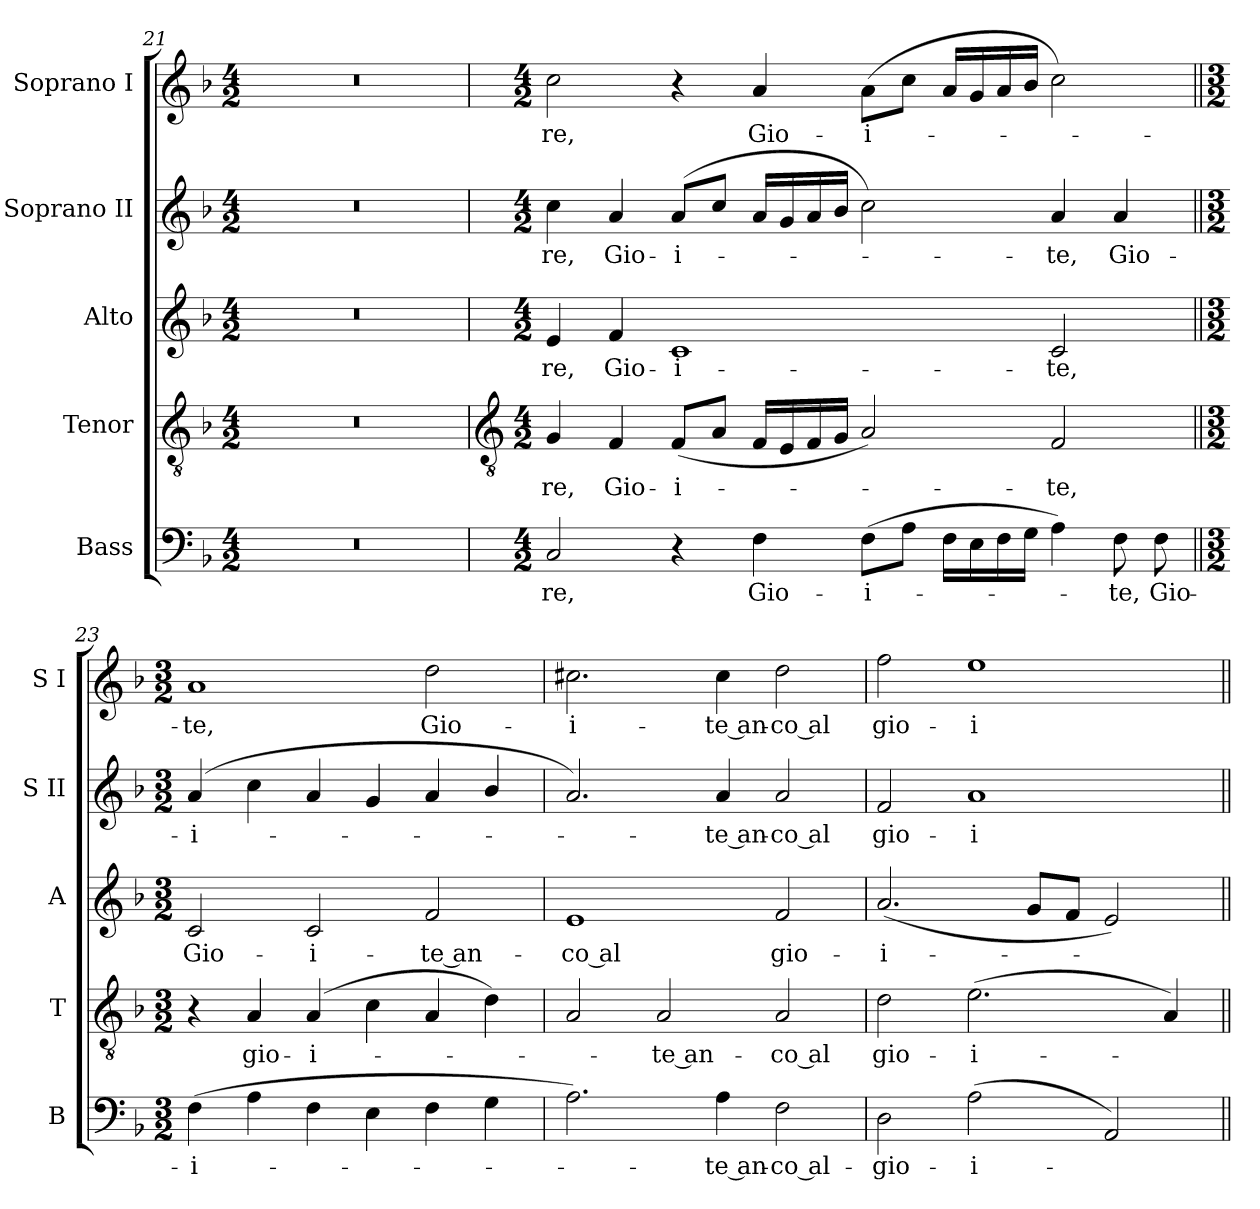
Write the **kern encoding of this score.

**kern	**text	**kern	**text	**kern	**text	**kern	**text	**kern	**text
*part5	*part5	*part4	*part4	*part3	*part3	*part2	*part2	*part1	*part1
*staff5	*staff5	*staff4	*staff4	*staff3	*staff3	*staff2	*staff2	*staff1	*staff1
*I"Bass	*	*I"Tenor	*	*I"Alto	*	*I"Soprano II	*	*I"Soprano I	*
*I'B	*	*I'T	*	*I'A	*	*I'S II	*	*I'S I	*
*clefF4	*	*clefGv2	*	*clefG2	*	*clefG2	*	*clefG2	*
*k[b-]	*	*k[b-]	*	*k[b-]	*	*k[b-]	*	*k[b-]	*
*F:	*	*F:	*	*F:	*	*F:	*	*F:	*
*M4/2	*	*M4/2	*	*M4/2	*	*M4/2	*	*M4/2	*
=21	=21	=21	=21	=21	=21	=21	=21	=21	=21
0r	.	0r	.	0r	.	0r	.	0r	.
!!LO:LB:g=z
=22	=22	=22	=22	=22	=22	=22	=22	=22	=22
*	*	*clefGv2	*	*	*	*	*	*	*
*M4/2	*	*M4/2	*	*M4/2	*	*M4/2	*	*M4/2	*
!	!LO:LY:b	!	!LO:LY:b	!	!LO:LY:b	!	!LO:LY:b	!	!LO:LY:b
2C	re,	4G	re,	4e	re,	4cc	re,	2cc	-re,
!	!	!	!LO:LY:b	!	!LO:LY:b	!	!LO:LY:b	!	!
.	.	4F	Gio-	4f	Gio-	4a	Gio-	.	.
!	!	!	!LO:LY:b	!	!LO:LY:b	!	!LO:LY:b	!	!
4r	.	(<8FL	-i-	1c	-i-	(<8a/L	-i-	4r	.
.	.	8AJ	.	.	.	8cc/J	.	.	.
!	!LO:LY:b	!	!	!	!	!	!	!	!LO:LY:b
4F	Gio-	16FLL	.	.	.	16aLL	.	4a	Gio-
.	.	16E	.	.	.	16g	.	.	.
.	.	16F	.	.	.	16a	.	.	.
.	.	16GJJ	.	.	.	16b-JJ	.	.	.
!	!LO:LY:b	!	!	!	!	!	!	!	!LO:LY:b
(>8FL	-i-	2A)	.	.	.	2cc)	.	(>8aL	-i-
8AJ	.	.	.	.	.	.	.	8ccJ	.
16FLL	.	.	.	.	.	.	.	16aLL	.
16E	.	.	.	.	.	.	.	16g	.
16F	.	.	.	.	.	.	.	16a	.
16GJJ	.	.	.	.	.	.	.	16b-JJ	.
!	!	!	!LO:LY:b	!	!LO:LY:b	!	!LO:LY:b	!	!
4A)	.	2F	te,	2c	-te,	4a	te,	2cc)	.
!	!LO:LY:b	!	!	!	!	!	!LO:LY:b	!	!
8F	te,	.	.	.	.	4a	Gio-	.	.
!	!LO:LY:b	!	!	!	!	!	!	!	!
8F	Gio-	.	.	.	.	.	.	.	.
=23||	=23||	=23||	=23||	=23||	=23||	=23||	=23||	=23||	=23||
*M3/2	*	*M3/2	*	*M3/2	*	*M3/2	*	*M3/2	*
!	!LO:LY:b	!	!	!	!LO:LY:b	!	!LO:LY:b	!	!LO:LY:b
(>4F	-i-	4r	.	2c	Gio-	(<4a	-i-	1a	te,
!	!	!	!LO:LY:b	!	!	!	!	!	!
4A	.	4A	gio-	.	.	4cc	.	.	.
!	!	!	!LO:LY:b	!	!LO:LY:b	!	!	!	!
4F	.	(>4A/	-i-	2c	-i-	4a	.	.	.
4E	.	4c\	.	.	.	4g	.	.	.
!	!	!	!	!	!LO:LY:b	!	!	!	!LO:LY:b
4F	.	4A/	.	2f	-te an-	4a	.	2dd	Gio-
4G	.	4d)	.	.	.	4b-/	.	.	.
=24	=24	=24	=24	=24	=24	=24	=24	=24	=24
!	!	!	!	!	!LO:LY:b	!	!	!	!LO:LY:b
2.A)	.	2A	.	1e	-co al	2.a)	.	2.cc#X	-i-
!	!	!	!LO:LY:b	!	!	!	!	!	!
.	.	2A	te an-	.	.	.	.	.	.
!	!LO:LY:b	!	!	!	!	!	!LO:LY:b	!	!LO:LY:b
4A	te an-	.	.	.	.	4a	te an-	4cc#	-te an-
!	!LO:LY:b	!	!LO:LY:b	!	!LO:LY:b	!	!LO:LY:b	!	!LO:LY:b
2F	-co al-	2A	-co al	2f	gio-	2a	-co al	2dd	-co al
=25	=25	=25	=25	=25	=25	=25	=25	=25	=25
!	!LO:LY:b	!	!LO:LY:b	!	!LO:LY:b	!	!LO:LY:b	!	!LO:LY:b
2D	-gio-	2d	gio-	(<2.a	-i-	2f	gio-	2ff	gio-
!	!LO:LY:b	!	!LO:LY:b	!	!	!	!LO:LY:b	!	!LO:LY:b
(<2A	-i-	(<2.e	-i-	.	.	1a	-i-	1ee	-i-
.	.	.	.	8gL	.	.	.	.	.
.	.	.	.	8fJ	.	.	.	.	.
2AA)	.	.	.	2e)	.	.	.	.	.
.	.	4A)	.	.	.	.	.	.	.
=||	=||	=||	=||	=||	=||	=||	=||	=||	=||
*-	*-	*-	*-	*-	*-	*-	*-	*-	*-
